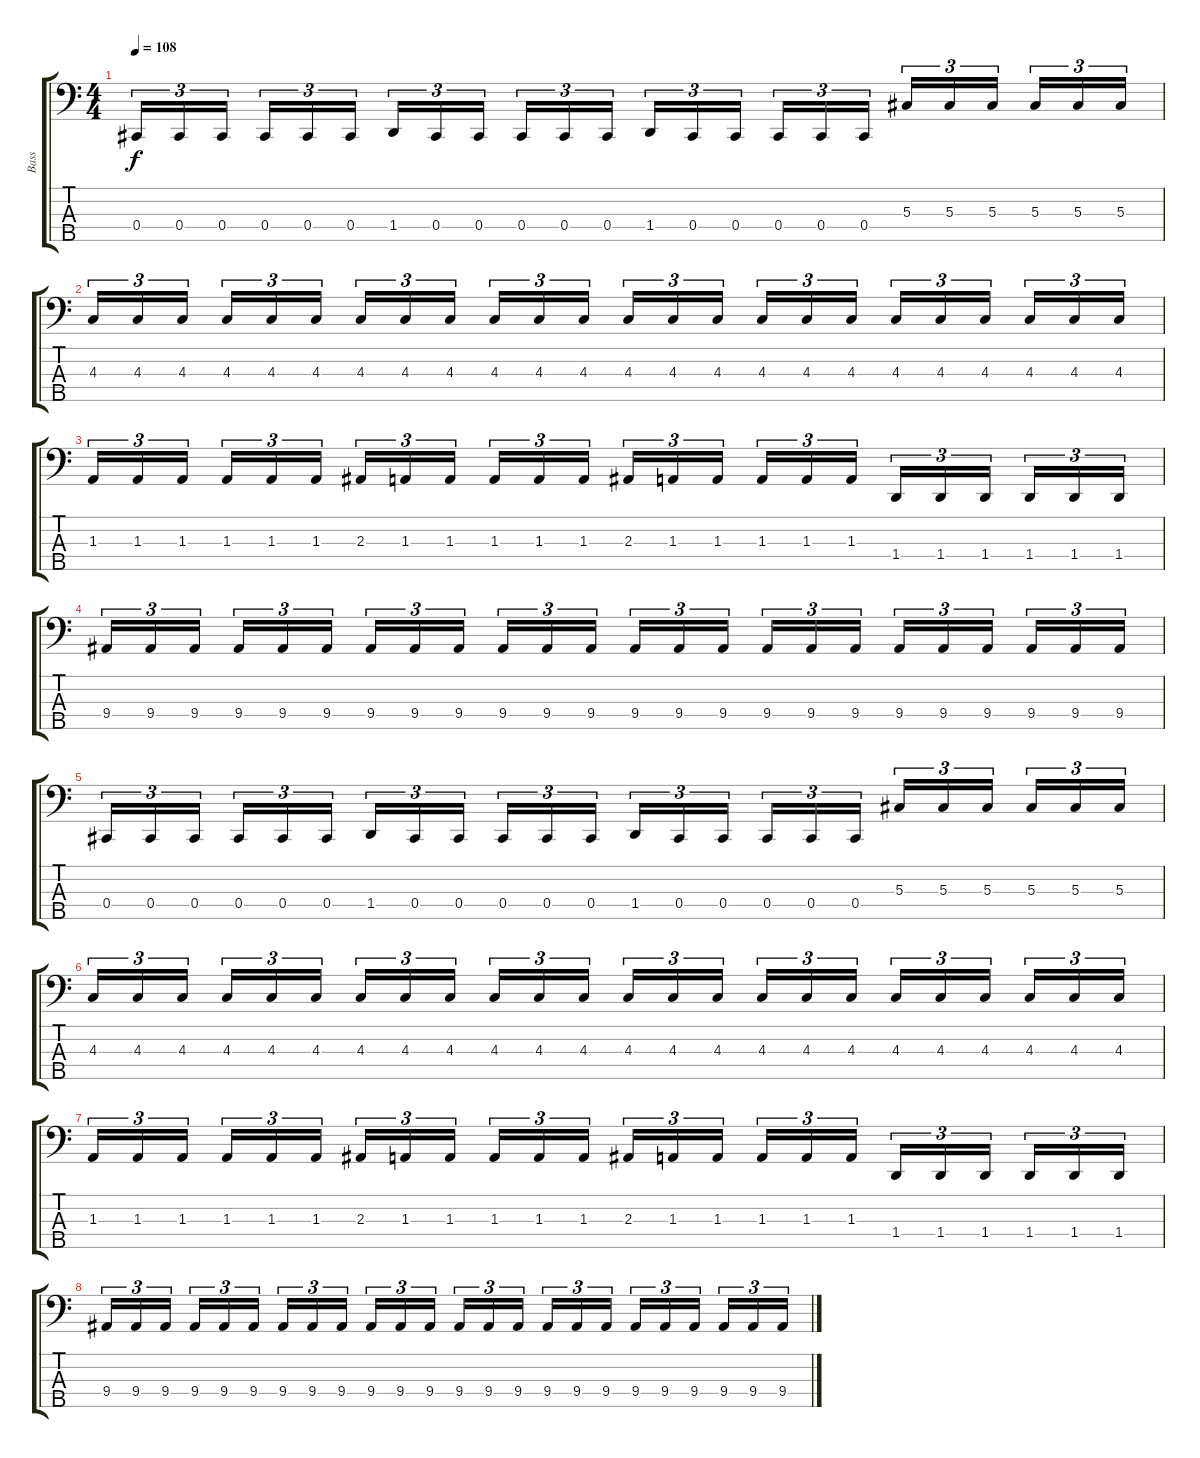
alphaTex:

\track ("Bass" "Bass") {instrument electricbasspick}
\staff {score tabs}
\tuning (Gb2 Db2 Ab1 Db1 Ab0) {hide}
\ts (4 4)
\tempo 108
\clef f4
\ks c
0.4.16{tu (3 2) dy f} 0.4.16{tu (3 2)} 0.4.16{tu (3 2)} 0.4.16{tu (3 2)} 0.4.16{tu (3 2)} 0.4.16{tu (3 2)} 1.4.16{tu (3 2)} 0.4.16{tu (3 2)} 0.4.16{tu (3 2)} 0.4.16{tu (3 2)} 0.4.16{tu (3 2)} 0.4.16{tu (3 2)} 1.4.16{tu (3 2)} 0.4.16{tu (3 2)} 0.4.16{tu (3 2)} 0.4.16{tu (3 2)} 0.4.16{tu (3 2)} 0.4.16{tu (3 2)} 5.3.16{tu (3 2)} 5.3.16{tu (3 2)} 5.3.16{tu (3 2)} 5.3.16{tu (3 2)} 5.3.16{tu (3 2)} 5.3.16{tu (3 2)} |
4.3.16{tu (3 2)} 4.3.16{tu (3 2)} 4.3.16{tu (3 2)} 4.3.16{tu (3 2)} 4.3.16{tu (3 2)} 4.3.16{tu (3 2)} 4.3.16{tu (3 2)} 4.3.16{tu (3 2)} 4.3.16{tu (3 2)} 4.3.16{tu (3 2)} 4.3.16{tu (3 2)} 4.3.16{tu (3 2)} 4.3.16{tu (3 2)} 4.3.16{tu (3 2)} 4.3.16{tu (3 2)} 4.3.16{tu (3 2)} 4.3.16{tu (3 2)} 4.3.16{tu (3 2)} 4.3.16{tu (3 2)} 4.3.16{tu (3 2)} 4.3.16{tu (3 2)} 4.3.16{tu (3 2)} 4.3.16{tu (3 2)} 4.3.16{tu (3 2)} |
1.3.16{tu (3 2)} 1.3.16{tu (3 2)} 1.3.16{tu (3 2)} 1.3.16{tu (3 2)} 1.3.16{tu (3 2)} 1.3.16{tu (3 2)} 2.3.16{tu (3 2)} 1.3.16{tu (3 2)} 1.3.16{tu (3 2)} 1.3.16{tu (3 2)} 1.3.16{tu (3 2)} 1.3.16{tu (3 2)} 2.3.16{tu (3 2)} 1.3.16{tu (3 2)} 1.3.16{tu (3 2)} 1.3.16{tu (3 2)} 1.3.16{tu (3 2)} 1.3.16{tu (3 2)} 1.4.16{tu (3 2)} 1.4.16{tu (3 2)} 1.4.16{tu (3 2)} 1.4.16{tu (3 2)} 1.4.16{tu (3 2)} 1.4.16{tu (3 2)} |
9.4.16{tu (3 2)} 9.4.16{tu (3 2)} 9.4.16{tu (3 2)} 9.4.16{tu (3 2)} 9.4.16{tu (3 2)} 9.4.16{tu (3 2)} 9.4.16{tu (3 2)} 9.4.16{tu (3 2)} 9.4.16{tu (3 2)} 9.4.16{tu (3 2)} 9.4.16{tu (3 2)} 9.4.16{tu (3 2)} 9.4.16{tu (3 2)} 9.4.16{tu (3 2)} 9.4.16{tu (3 2)} 9.4.16{tu (3 2)} 9.4.16{tu (3 2)} 9.4.16{tu (3 2)} 9.4.16{tu (3 2)} 9.4.16{tu (3 2)} 9.4.16{tu (3 2)} 9.4.16{tu (3 2)} 9.4.16{tu (3 2)} 9.4.16{tu (3 2)} |
0.4.16{tu (3 2)} 0.4.16{tu (3 2)} 0.4.16{tu (3 2)} 0.4.16{tu (3 2)} 0.4.16{tu (3 2)} 0.4.16{tu (3 2)} 1.4.16{tu (3 2)} 0.4.16{tu (3 2)} 0.4.16{tu (3 2)} 0.4.16{tu (3 2)} 0.4.16{tu (3 2)} 0.4.16{tu (3 2)} 1.4.16{tu (3 2)} 0.4.16{tu (3 2)} 0.4.16{tu (3 2)} 0.4.16{tu (3 2)} 0.4.16{tu (3 2)} 0.4.16{tu (3 2)} 5.3.16{tu (3 2)} 5.3.16{tu (3 2)} 5.3.16{tu (3 2)} 5.3.16{tu (3 2)} 5.3.16{tu (3 2)} 5.3.16{tu (3 2)} |
4.3.16{tu (3 2)} 4.3.16{tu (3 2)} 4.3.16{tu (3 2)} 4.3.16{tu (3 2)} 4.3.16{tu (3 2)} 4.3.16{tu (3 2)} 4.3.16{tu (3 2)} 4.3.16{tu (3 2)} 4.3.16{tu (3 2)} 4.3.16{tu (3 2)} 4.3.16{tu (3 2)} 4.3.16{tu (3 2)} 4.3.16{tu (3 2)} 4.3.16{tu (3 2)} 4.3.16{tu (3 2)} 4.3.16{tu (3 2)} 4.3.16{tu (3 2)} 4.3.16{tu (3 2)} 4.3.16{tu (3 2)} 4.3.16{tu (3 2)} 4.3.16{tu (3 2)} 4.3.16{tu (3 2)} 4.3.16{tu (3 2)} 4.3.16{tu (3 2)} |
1.3.16{tu (3 2)} 1.3.16{tu (3 2)} 1.3.16{tu (3 2)} 1.3.16{tu (3 2)} 1.3.16{tu (3 2)} 1.3.16{tu (3 2)} 2.3.16{tu (3 2)} 1.3.16{tu (3 2)} 1.3.16{tu (3 2)} 1.3.16{tu (3 2)} 1.3.16{tu (3 2)} 1.3.16{tu (3 2)} 2.3.16{tu (3 2)} 1.3.16{tu (3 2)} 1.3.16{tu (3 2)} 1.3.16{tu (3 2)} 1.3.16{tu (3 2)} 1.3.16{tu (3 2)} 1.4.16{tu (3 2)} 1.4.16{tu (3 2)} 1.4.16{tu (3 2)} 1.4.16{tu (3 2)} 1.4.16{tu (3 2)} 1.4.16{tu (3 2)} |
9.4.16{tu (3 2)} 9.4.16{tu (3 2)} 9.4.16{tu (3 2)} 9.4.16{tu (3 2)} 9.4.16{tu (3 2)} 9.4.16{tu (3 2)} 9.4.16{tu (3 2)} 9.4.16{tu (3 2)} 9.4.16{tu (3 2)} 9.4.16{tu (3 2)} 9.4.16{tu (3 2)} 9.4.16{tu (3 2)} 9.4.16{tu (3 2)} 9.4.16{tu (3 2)} 9.4.16{tu (3 2)} 9.4.16{tu (3 2)} 9.4.16{tu (3 2)} 9.4.16{tu (3 2)} 9.4.16{tu (3 2)} 9.4.16{tu (3 2)} 9.4.16{tu (3 2)} 9.4.16{tu (3 2)} 9.4.16{tu (3 2)} 9.4.16{tu (3 2)}
